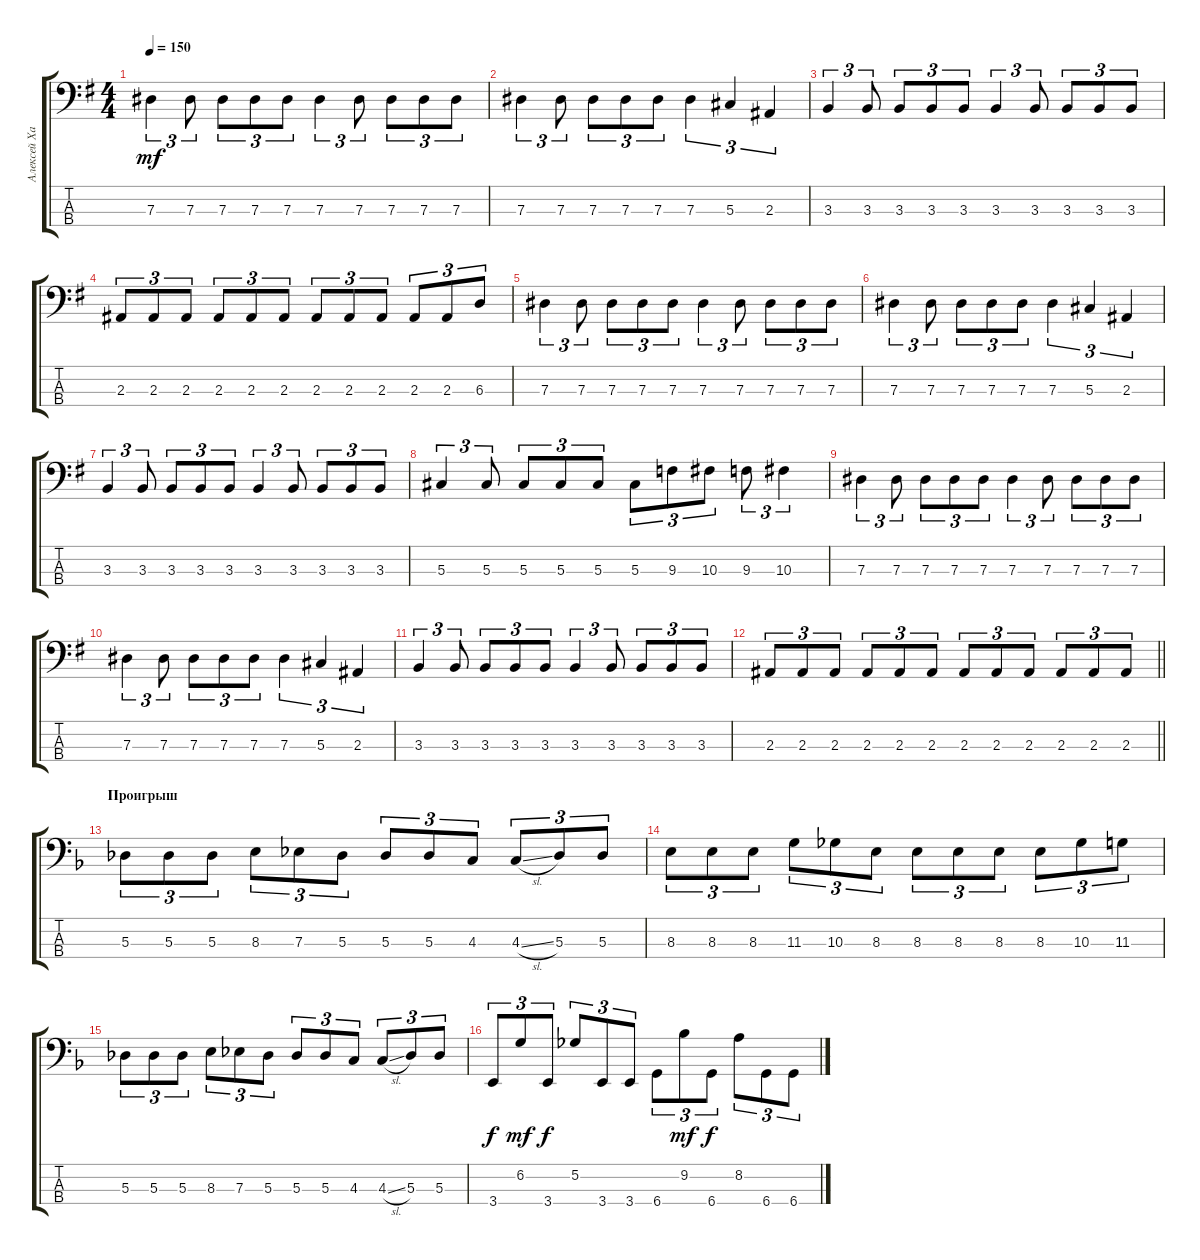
\track ("Алексей Харьков" "Алексей Ха") {instrument electricbassfinger}
\staff {score tabs}
\tuning (Gb2 Db2 Ab1 Db1) {hide}
\ts (4 4)
\tempo 150
\clef f4
\ks eminor
7.3.4{tu (3 2) dy mf} 7.3.8{tu (3 2)} 7.3.8{tu (3 2)} 7.3.8{tu (3 2)} 7.3.8{tu (3 2)} 7.3.4{tu (3 2)} 7.3.8{tu (3 2)} 7.3.8{tu (3 2)} 7.3.8{tu (3 2)} 7.3.8{tu (3 2)} |
7.3.4{tu (3 2)} 7.3.8{tu (3 2)} 7.3.8{tu (3 2)} 7.3.8{tu (3 2)} 7.3.8{tu (3 2)} 7.3.4{tu (3 2)} 5.3.4{tu (3 2)} 2.3.4{tu (3 2)} |
3.3.4{tu (3 2)} 3.3.8{tu (3 2)} 3.3.8{tu (3 2)} 3.3.8{tu (3 2)} 3.3.8{tu (3 2)} 3.3.4{tu (3 2)} 3.3.8{tu (3 2)} 3.3.8{tu (3 2)} 3.3.8{tu (3 2)} 3.3.8{tu (3 2)} |
2.3.8{tu (3 2)} 2.3.8{tu (3 2)} 2.3.8{tu (3 2)} 2.3.8{tu (3 2)} 2.3.8{tu (3 2)} 2.3.8{tu (3 2)} 2.3.8{tu (3 2)} 2.3.8{tu (3 2)} 2.3.8{tu (3 2)} 2.3.8{tu (3 2)} 2.3.8{tu (3 2)} 6.3.8{tu (3 2)} |
7.3.4{tu (3 2)} 7.3.8{tu (3 2)} 7.3.8{tu (3 2)} 7.3.8{tu (3 2)} 7.3.8{tu (3 2)} 7.3.4{tu (3 2)} 7.3.8{tu (3 2)} 7.3.8{tu (3 2)} 7.3.8{tu (3 2)} 7.3.8{tu (3 2)} |
7.3.4{tu (3 2)} 7.3.8{tu (3 2)} 7.3.8{tu (3 2)} 7.3.8{tu (3 2)} 7.3.8{tu (3 2)} 7.3.4{tu (3 2)} 5.3.4{tu (3 2)} 2.3.4{tu (3 2)} |
3.3.4{tu (3 2)} 3.3.8{tu (3 2)} 3.3.8{tu (3 2)} 3.3.8{tu (3 2)} 3.3.8{tu (3 2)} 3.3.4{tu (3 2)} 3.3.8{tu (3 2)} 3.3.8{tu (3 2)} 3.3.8{tu (3 2)} 3.3.8{tu (3 2)} |
5.3.4{tu (3 2)} 5.3.8{tu (3 2)} 5.3.8{tu (3 2)} 5.3.8{tu (3 2)} 5.3.8{tu (3 2)} 5.3.8{tu (3 2)} 9.3.8{tu (3 2)} 10.3.8{tu (3 2)} 9.3.8{tu (3 2)} 10.3.4{tu (3 2)} |
7.3.4{tu (3 2)} 7.3.8{tu (3 2)} 7.3.8{tu (3 2)} 7.3.8{tu (3 2)} 7.3.8{tu (3 2)} 7.3.4{tu (3 2)} 7.3.8{tu (3 2)} 7.3.8{tu (3 2)} 7.3.8{tu (3 2)} 7.3.8{tu (3 2)} |
7.3.4{tu (3 2)} 7.3.8{tu (3 2)} 7.3.8{tu (3 2)} 7.3.8{tu (3 2)} 7.3.8{tu (3 2)} 7.3.4{tu (3 2)} 5.3.4{tu (3 2)} 2.3.4{tu (3 2)} |
3.3.4{tu (3 2)} 3.3.8{tu (3 2)} 3.3.8{tu (3 2)} 3.3.8{tu (3 2)} 3.3.8{tu (3 2)} 3.3.4{tu (3 2)} 3.3.8{tu (3 2)} 3.3.8{tu (3 2)} 3.3.8{tu (3 2)} 3.3.8{tu (3 2)} |
\barLineRight lightlight
2.3.8{tu (3 2)} 2.3.8{tu (3 2)} 2.3.8{tu (3 2)} 2.3.8{tu (3 2)} 2.3.8{tu (3 2)} 2.3.8{tu (3 2)} 2.3.8{tu (3 2)} 2.3.8{tu (3 2)} 2.3.8{tu (3 2)} 2.3.8{tu (3 2)} 2.3.8{tu (3 2)} 2.3.8{tu (3 2)} |
\section ("" "Проигрыш")
\ks dminor
5.3.8{tu (3 2)} 5.3.8{tu (3 2)} 5.3.8{tu (3 2)} 8.3.8{tu (3 2)} 7.3.8{tu (3 2)} 5.3.8{tu (3 2)} 5.3.8{tu (3 2)} 5.3.8{tu (3 2)} 4.3.8{tu (3 2)} 4.3{sl}.8{tu (3 2)} 5.3.8{tu (3 2)} 5.3.8{tu (3 2)} |
8.3.8{tu (3 2)} 8.3.8{tu (3 2)} 8.3.8{tu (3 2)} 11.3.8{tu (3 2)} 10.3.8{tu (3 2)} 8.3.8{tu (3 2)} 8.3.8{tu (3 2)} 8.3.8{tu (3 2)} 8.3.8{tu (3 2)} 8.3.8{tu (3 2)} 10.3.8{tu (3 2)} 11.3.8{tu (3 2)} |
5.3.8{tu (3 2)} 5.3.8{tu (3 2)} 5.3.8{tu (3 2)} 8.3.8{tu (3 2)} 7.3.8{tu (3 2)} 5.3.8{tu (3 2)} 5.3.8{tu (3 2)} 5.3.8{tu (3 2)} 4.3.8{tu (3 2)} 4.3{sl}.8{tu (3 2)} 5.3.8{tu (3 2)} 5.3.8{tu (3 2)} |
3.4.8{tu (3 2) dy f} 6.2.8{tu (3 2) dy mf} 3.4.8{tu (3 2) dy f} 5.2.8{tu (3 2)} 3.4.8{tu (3 2)} 3.4.8{tu (3 2)} 6.4.8{tu (3 2)} 9.2.8{tu (3 2) dy mf} 6.4.8{tu (3 2) dy f} 8.2.8{tu (3 2)} 6.4.8{tu (3 2)} 6.4.8{tu (3 2)}
